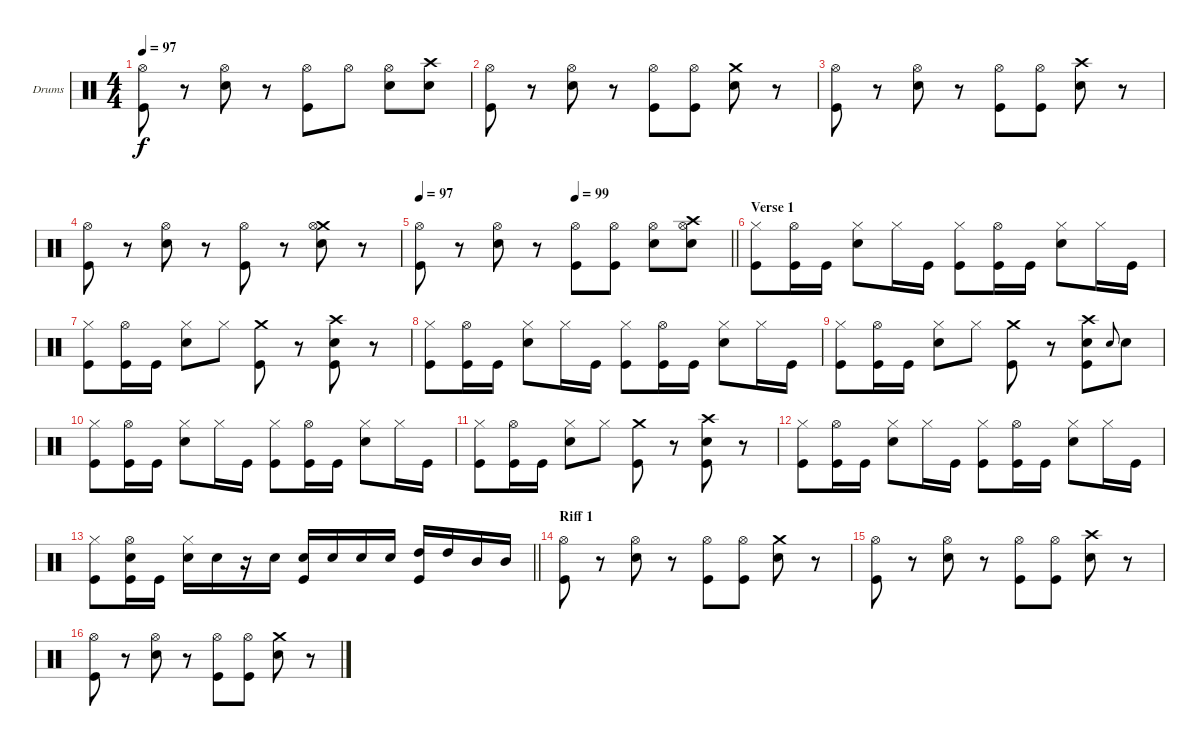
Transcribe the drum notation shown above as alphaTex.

\bracketExtendMode groupsimilarinstruments
\firstSystemTrackNameOrientation horizontal
\otherSystemsTrackNameOrientation horizontal
\track ("Drumkit" "Drums") {instrument percussion}
\staff {score}
\articulation defaults
\ts (4 4)
\tempo 97
\clef neutral
\ks c
("Hi-Hat (open)" "Kick (hit)").8{dy f} r.8 ("Hi-Hat (open)" "Snare (hit) 2").8 r.8 ("Hi-Hat (open)" "Kick (hit)").8 "Hi-Hat (open)".8 ("Hi-Hat (open)" "Snare (hit) 2").8 ("Crash high (hit)" "Snare (hit) 2").8 |
("Hi-Hat (open)" "Kick (hit)").8 r.8 ("Hi-Hat (open)" "Snare (hit) 2").8 r.8 ("Hi-Hat (open)" "Kick (hit)").8 ("Hi-Hat (open)" "Kick (hit)").8 ("Crash medium (hit)" "Snare (hit) 2").8 r.8 |
("Hi-Hat (open)" "Kick (hit)").8 r.8 ("Hi-Hat (open)" "Snare (hit) 2").8 r.8 ("Hi-Hat (open)" "Kick (hit)").8 ("Hi-Hat (open)" "Kick (hit)").8 ("Crash high (hit)" "Snare (hit) 2").8 r.8 |
("Hi-Hat (open)" "Kick (hit)").8 r.8 ("Hi-Hat (open)" "Snare (hit) 2").8 r.8 ("Hi-Hat (open)" "Kick (hit)").8 r.8 ("Crash medium (hit)" "Hi-Hat (open)" "Snare (hit) 2").8 r.8 |
\tempo 97
\tempo (99 0.5)
\barLineRight lightlight
("Hi-Hat (open)" "Kick (hit)").8 r.8 ("Hi-Hat (open)" "Snare (hit) 2").8 r.8 ("Hi-Hat (open)" "Kick (hit)").8 ("Hi-Hat (open)" "Kick (hit)").8 ("Hi-Hat (open)" "Snare (hit) 2").8 ("Crash high (hit)" "Hi-Hat (open)" "Snare (hit) 2").8 |
\section ("" "Verse 1")
("Hi-Hat (closed)" "Kick (hit)").8 ("Hi-Hat (open)" "Kick (hit)").16 "Kick (hit)".16 ("Hi-Hat (closed)" "Snare (hit) 2").8 "Hi-Hat (closed)".16 "Kick (hit)".16 ("Hi-Hat (closed)" "Kick (hit)").8 ("Hi-Hat (open)" "Kick (hit)").16 "Kick (hit)".16 ("Hi-Hat (closed)" "Snare (hit) 2").8 "Hi-Hat (closed)".16 "Kick (hit)".16 |
("Hi-Hat (closed)" "Kick (hit)").8 ("Hi-Hat (open)" "Kick (hit)").16 "Kick (hit)".16 ("Hi-Hat (closed)" "Snare (hit) 2").8 "Hi-Hat (closed)".8 ("Crash medium (hit)" "Kick (hit)").8 r.8 ("Crash high (hit)" "Snare (hit) 2" "Kick (hit)").8 r.8 |
("Hi-Hat (closed)" "Kick (hit)").8 ("Hi-Hat (open)" "Kick (hit)").16 "Kick (hit)".16 ("Hi-Hat (closed)" "Snare (hit) 2").8 "Hi-Hat (closed)".16 "Kick (hit)".16 ("Hi-Hat (closed)" "Kick (hit)").8 ("Hi-Hat (open)" "Kick (hit)").16 "Kick (hit)".16 ("Hi-Hat (closed)" "Snare (hit) 2").8 "Hi-Hat (closed)".16 "Kick (hit)".16 |
("Hi-Hat (closed)" "Kick (hit)").8 ("Hi-Hat (open)" "Kick (hit)").16 "Kick (hit)".16 ("Hi-Hat (closed)" "Snare (hit) 2").8 "Hi-Hat (closed)".8 ("Crash medium (hit)" "Kick (hit)").8 r.8 ("Crash high (hit)" "Snare (hit) 2" "Kick (hit)").8 "Snare (hit) 2".8{gr onbeat} "Snare (hit) 2".8 |
("Hi-Hat (closed)" "Kick (hit)").8 ("Hi-Hat (open)" "Kick (hit)").16 "Kick (hit)".16 ("Hi-Hat (closed)" "Snare (hit) 2").8 "Hi-Hat (closed)".16 "Kick (hit)".16 ("Hi-Hat (closed)" "Kick (hit)").8 ("Hi-Hat (open)" "Kick (hit)").16 "Kick (hit)".16 ("Hi-Hat (closed)" "Snare (hit) 2").8 "Hi-Hat (closed)".16 "Kick (hit)".16 |
("Hi-Hat (closed)" "Kick (hit)").8 ("Hi-Hat (open)" "Kick (hit)").16 "Kick (hit)".16 ("Hi-Hat (closed)" "Snare (hit) 2").8 "Hi-Hat (closed)".8 ("Crash medium (hit)" "Kick (hit)").8 r.8 ("Crash high (hit)" "Snare (hit) 2" "Kick (hit)").8 r.8 |
("Hi-Hat (closed)" "Kick (hit)").8 ("Hi-Hat (open)" "Kick (hit)").16 "Kick (hit)".16 ("Hi-Hat (closed)" "Snare (hit) 2").8 "Hi-Hat (closed)".16 "Kick (hit)".16 ("Hi-Hat (closed)" "Kick (hit)").8 ("Hi-Hat (open)" "Kick (hit)").16 "Kick (hit)".16 ("Hi-Hat (closed)" "Snare (hit) 2").8 "Hi-Hat (closed)".16 "Kick (hit)".16 |
\barLineRight lightlight
("Hi-Hat (closed)" "Kick (hit)").8 ("Hi-Hat (open)" "Snare (hit) 2" "Kick (hit)").16 "Kick (hit)".16 ("Hi-Hat (closed)" "Snare (hit) 2").16 "Snare (hit) 2".16 r.16 "Snare (hit) 2".16 ("Snare (hit) 2" "Kick (hit)").16 "Snare (hit) 2".16 "Snare (hit) 2".16 "Snare (hit) 2".16 ("High Tom (hit)" "Kick (hit)").16 "High Tom (hit)".16 "Mid Tom (hit)".16 "Mid Tom (hit)".16 |
\section ("" "Riff 1")
("Hi-Hat (open)" "Kick (hit)").8 r.8 ("Hi-Hat (open)" "Snare (hit) 2").8 r.8 ("Hi-Hat (open)" "Kick (hit)").8 ("Hi-Hat (open)" "Kick (hit)").8 ("Crash medium (hit)" "Snare (hit) 2").8 r.8 |
("Hi-Hat (open)" "Kick (hit)").8 r.8 ("Hi-Hat (open)" "Snare (hit) 2").8 r.8 ("Hi-Hat (open)" "Kick (hit)").8 ("Hi-Hat (open)" "Kick (hit)").8 ("Crash high (hit)" "Snare (hit) 2").8 r.8 |
("Hi-Hat (open)" "Kick (hit)").8 r.8 ("Hi-Hat (open)" "Snare (hit) 2").8 r.8 ("Hi-Hat (open)" "Kick (hit)").8 ("Hi-Hat (open)" "Kick (hit)").8 ("Crash medium (hit)" "Snare (hit) 2").8 r.8
